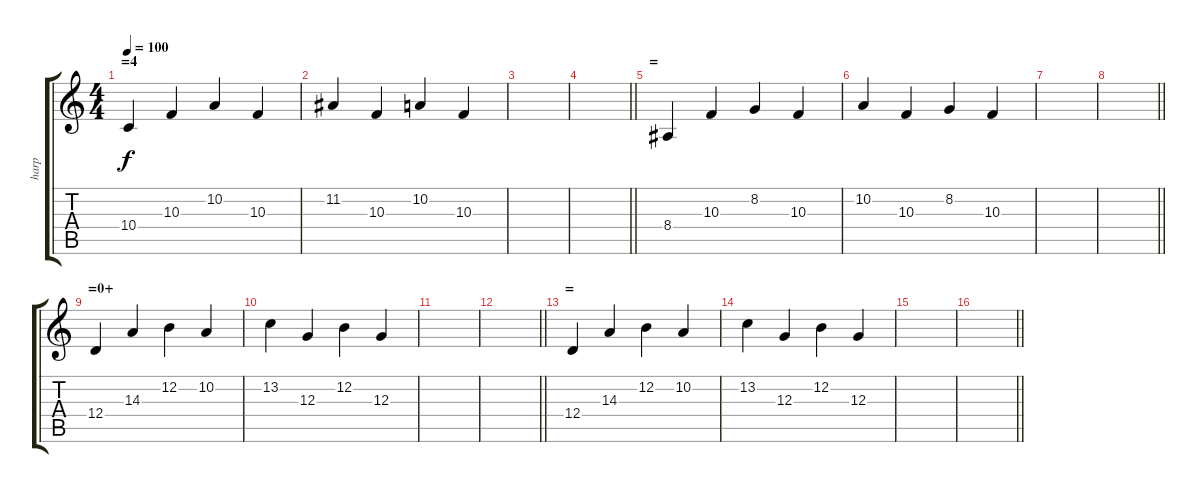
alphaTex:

\track ("harp" "harp") {instrument orchestralharp}
\staff {score tabs}
\tuning (E4 B3 G3 D3 A2 E2) {hide}
\ts (4 4)
\section ("" "=4")
\tempo 100
\clef g2
\ks c
10.4.4{dy f} 10.3.4 10.2.4 10.3.4 |
11.2.4 10.3.4 10.2.4 10.3.4 |
|
\barLineRight lightlight
|
\section ("" "=")
8.4.4 10.3.4 8.2.4 10.3.4 |
10.2.4 10.3.4 8.2.4 10.3.4 |
|
\barLineRight lightlight
|
\section ("" "=0+")
12.4.4 14.3.4 12.2.4 10.2.4 |
13.2.4 12.3.4 12.2.4 12.3.4 |
|
\barLineRight lightlight
|
\section ("" "=")
12.4.4 14.3.4 12.2.4 10.2.4 |
13.2.4 12.3.4 12.2.4 12.3.4 |
|
\barLineRight lightlight
